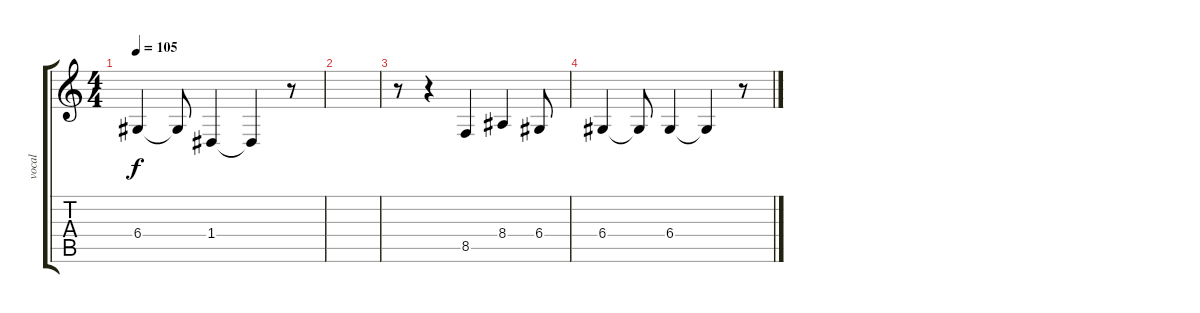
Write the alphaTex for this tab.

\track ("vocal" "vocal") {instrument altosax}
\staff {score tabs}
\tuning (E4 B3 G3 D3 A2 E2) {hide}
\ts (4 4)
\tempo 105
\clef g2
\ks c
6.4.4{dy f} 6.4{t}.8 1.4.4 1.4{t}.4 r.8 |
|
r.8 r.4 8.5.4 8.4.4 6.4.8 |
6.4.4 6.4{t}.8 6.4.4 6.4{t}.4 r.8
